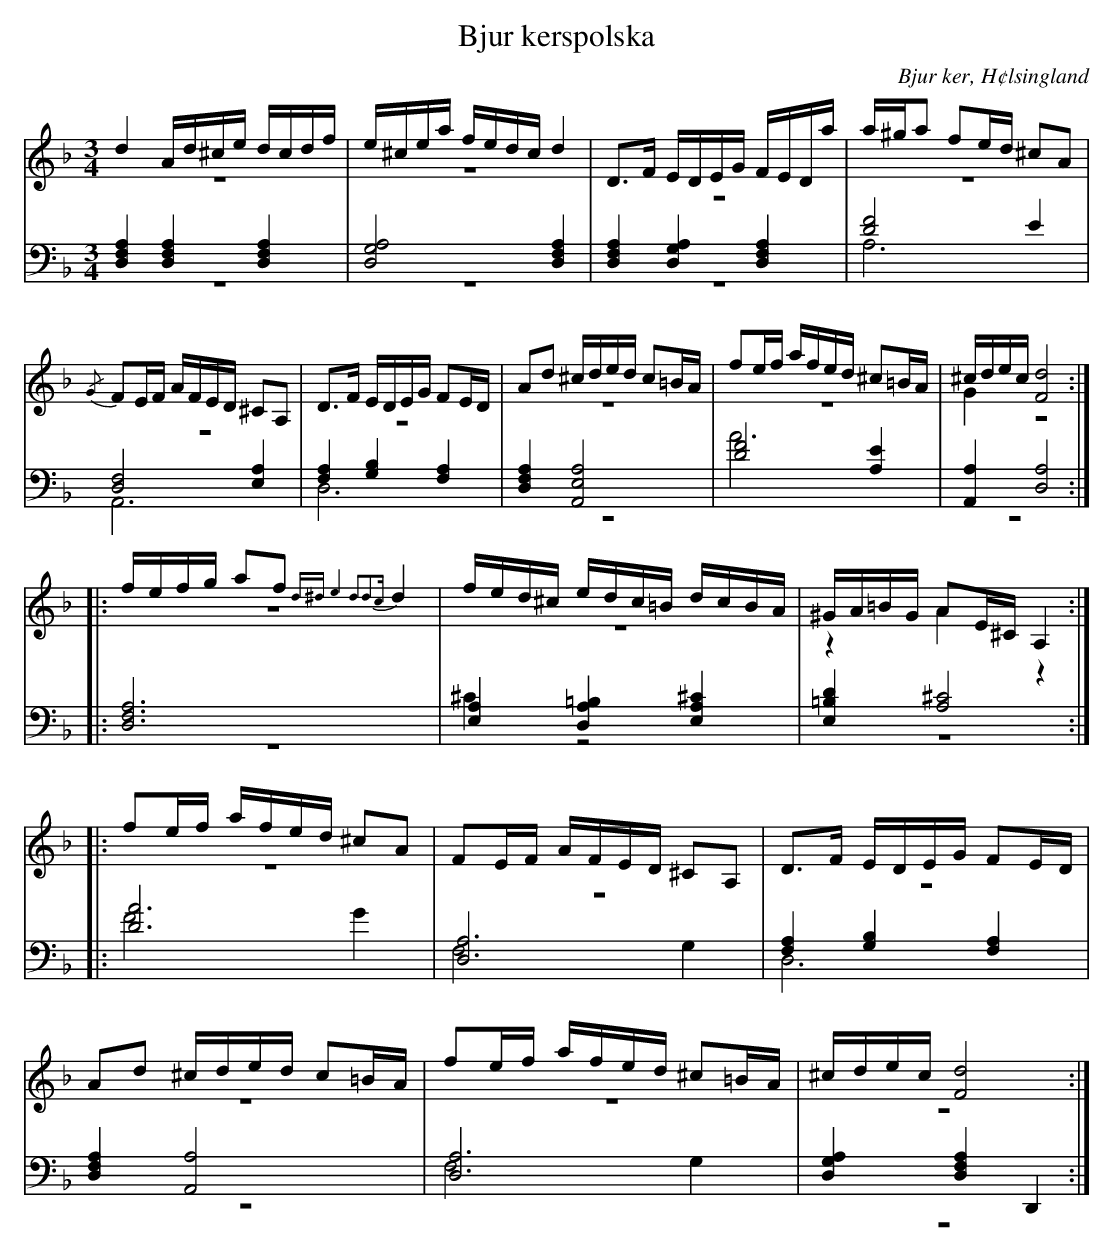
X:1
T: Bjur kerspolska
O: Bjur ker, H¢lsingland
M: 3/4
L: 1/16
K: Dm
V:1
V:2 merge
V:3
V:4 merge
V:1
d4 Ad^ce dcdf |e^cea fedc d4|D2>F2 EDEG FEDa|a^ga2 f2ed ^c2A2|
{/G}F2EF AFED ^C2A,2|D2>F2 EDEG F2ED|A2d2 ^cded c2=BA|f2ef afed ^c2=BA|^cdec [F8d8]:|
|:fefg a2f2 {d^de4d2^=d2c}d4 |fed^c edc=B dcBA|^GA=BG A2E^C A,4:|
|:f2ef afed ^c2A2|F2EF AFED ^C2A,2|D2>F2 EDEG F2ED|
A2d2 ^cded c2=BA|f2ef afed ^c2=BA|^cdec [F8d8]:|
V:2
z12|z12|z12|z12|
z12|z12|z12|z12|G4 z8:|
|:z12|z12|z4 A4 z4:|
|:z12|z12|z12|
z12|z12|z12:|
V:3 clef=bass
[D,4F,4A,4] [D,4F,4A,4] [D,4F,4A,4]|[D,8G,8A,8] [D,4F,4A,4]|[D,4F,4A,4] [D,4G,4A,4] [D,4F,4A,4]|[D8F8] E4|
[D,8F,8] [E,4A,4]|[F,4A,4] [G,4B,4] [F,4A,4]|[D,4F,4A,4] [A,,8E,8A,8]|[D8F8] [A,4E4]|[A,,4A,4] [D,8A,8]:|
|:[D,12F,12A,12]|[E,4A,4] [A,4=B,4D,4] [E,4A,4^C4]|[E,4=B,4D4] [A,8^C8]:|
|:[D12A12]|[D,12A,12]|[F,4A,4] [G,4B,4] [F,4A,4]|
[D,4F,4A,4] [A,,8A,8]|[D,12A,12]|[D,4G,4A,4] [D,4F,4A,4] D,,4:|
V:4 clef=bass
z12|z12|z12|A,12|
A,,12|D,12|z12|A12|z12:|
|:z12|^C4 z8|z12:|
|:F8 G4|F,8 G,4|D,12|
z12|F,8 G,4|z12:|
